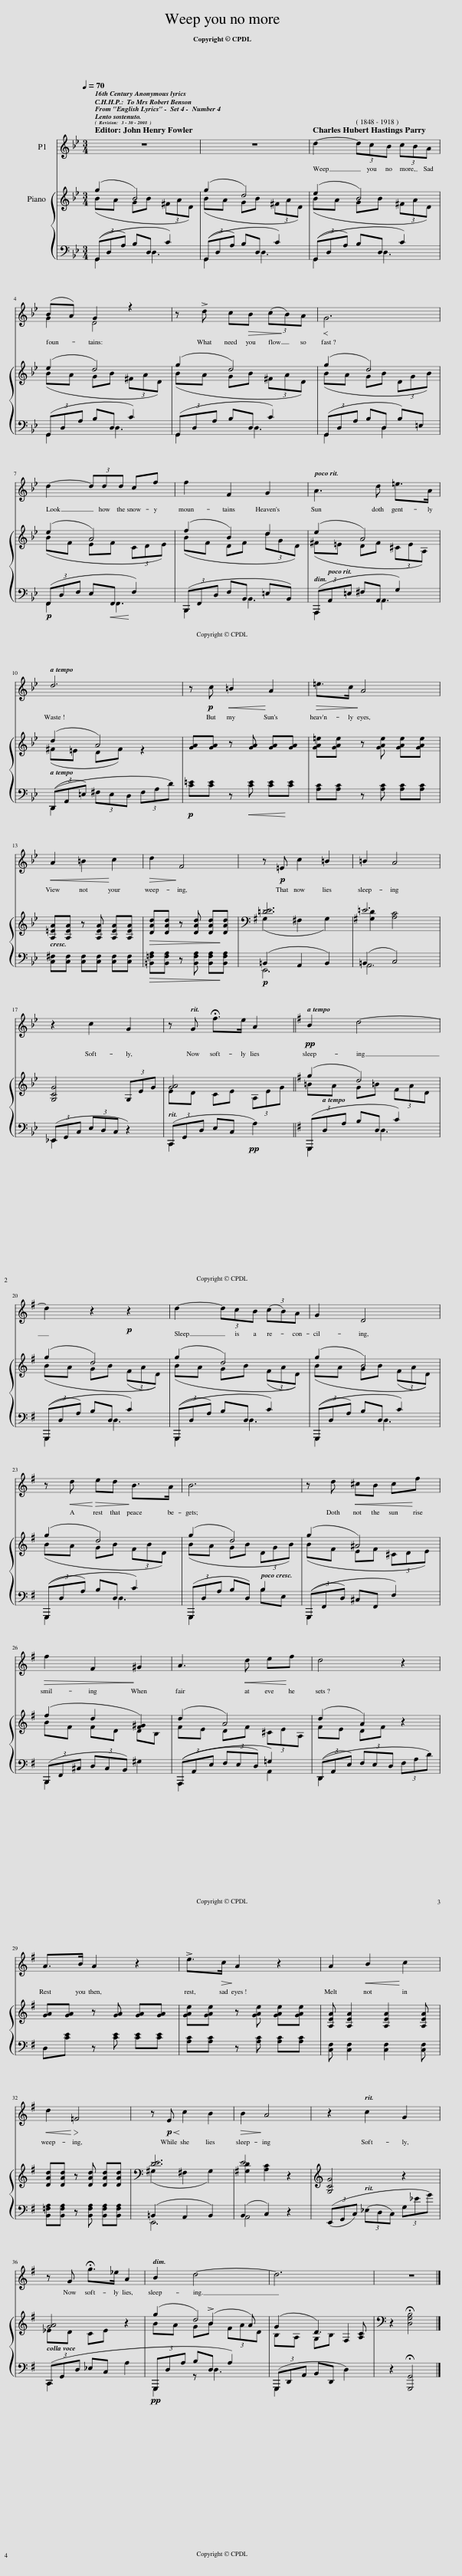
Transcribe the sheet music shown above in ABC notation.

X:1
%%score ( 1 2 ) { ( 3 4 5 ) ( 6 7 ) }
L:1/8
Q:1/4=70
M:3/4
I:linebreak $
K:Gmin
V:1 treble
V:2 treble
V:3 treble
V:4 treble
V:5 treble
V:6 bass
V:7 bass
V:1
 z6 | z6 | d2- (3dcB (3cBA |$ (BA) G2 z2 | z !>!d c!>(!B (3(c!>)!B)A | %5
!<(! G6!<)! |$ d2- (3ddd cf | f2 F2 G2 | A3 d =e>A |$ d6 | %10
 z!p! c!<(! =B2!<)! A2 |!>(! =e>c!>)! A4 |$!<(! A2 =B2!<)! c2 |!>(! d2!>)! F4 | z!p! =E c2 =B2 | %15
 =B2 A4 |$ z2 c2 G2 | z G !fermata!f>e A2 ||[K:G]!pp! B2 d4- |$ d2 z2!p! z2 | %20
 d2- (3dcB (3(cB)A | G2 D4 |$ z!<(! d!<)!!>(! ed!>)! B>A | B6 | z d!<(! ^cB c!<)!f |$ %25
!>(! f2 F2!>)! ^G2 | A3!<(! d e!<)!f | d4 z2 |$ A>B A2 z2 | !>!e>!>(!c!>)! A2 z2 | %30
 A2!<(! B2!<)! c2 |$!<(! d2!<)!!>)!!>(! =F4 | z!p!!<(! E!<)! c2 B2 |!>(! B2!>)! A4 | z2 c2 G2 |$ %35
 z G !fermata!g>_e A2 | B2 d4- | d6 | z6 |] %39
V:2
 x6 | x6 | x6 |$ G2 D4 | x6 | %5
 x6 |$ x6 | x6 | x6 |$ x6 | %10
 x6 | x6 |$ x6 | x6 | x6 | %15
 x6 |$ x6 | x6 ||[K:G] x6 |$ x6 | %20
 x6 | x6 |$ x6 | x6 | x6 |$ %25
 x6 | x6 | x6 |$ x6 | x6 | %30
 x6 |$ x6 | x6 | x6 | x6 |$ %35
 x6 | x6 | x6 | x6 |] %39
V:3
 (g2 B4) | (g2 d4) | (e2 B4) |$ (e2 d4) | (g2 d4) | %5
 (g2 d4) |$ (e2 A4) | (f2 B2) d2 | (e2 A4) |$ (d2 A4) | %10
 [GA][GA] z [GA] [GA][GA] | [GA=e][GAe] z [GAe] [GAe][GAe] |$ [A,=EA][A,EA] z [A,EA] [A,EA][A,EA] |!>(! [DAd][DAd] z [DAd] [DAd]!>)![DAd] | [=DE]6 | %15
 =E6 |$ [G,CG]4 (3G,EG | [GA]4 x2 ||[K:G] (g2 d4) |$ (g2 d4) | %20
 (g2 d4) | (g2 B4) |$ (g2 d4) | (g2 d4) | (g2 ^A4) |$ %25
 (f2 d2 [F^G]2) | (d2 A4) | (d2 A2) z2 |$ [GA][GA] z [GA] [GA][GA] | [GAe][GAe] z [GAe] [GAe][GAe] | %30
 [A,EA] [A,EA]2 [A,EA]2 [A,EA] |$ [DAd][DAd] z [DAd] [DAd][DAd] | [DE]6 | E4 z2 | [G,CG]4 z2 |$ %35
 [GA]4 z2 | (g2 d4) | (G2 D3) [A,C] | z2 !fermata![D,G,B,]4 |] %39
V:4
 (BA GB (3^FAD) | (BA GB (3^FAD) | (BA GB (3^FAD) |$ (BA GB (3^FAD) | (BA GB (3^FAD) | %5
 (BA GB (3DGB) |$ (BF EF (3CDE) | (BF DF (3dGD) | (^F=E DF (3^CEA,) |$ (^F=E DF) z2 | %10
 x6 | x6 |$ x6 | x6 | (^G,2 ^F,2 G,2) | %15
 [^G,D]2 [A,C]4 |$ x6 | ED CE (3A,EG ||[K:G] =BA G=B (3FAD |$ (BA GB (3(FAD)) | %20
 (BA GB (3(FAD)) | (BA GB (3(FAD)) |$ (BA GB (3FBD) | (BA GB (3DGB) | (BF EF (3^CDE) |$ %25
 BF FD DB, | FE DF (3^CEA, | FE DF x2 |$ x6 | x6 | %30
 x6 |$ x6 | (^G,2 ^F,2 G,2) | [^G,D]2 [A,C]2 x2 | x6 |$ %35
 _ED CE x2 | BA GB (3FAD | B,A, G,B, F,2 | x6 |] %39
V:5
 x6 | x6 | x6 |$ x6 | x6 | %5
 x6 |$ x6 | x6 | x6 |$ x6 | %10
 x6 | x6 |$ x6 | x6 | x6 | %15
 x6 |$ x6 | x6 ||[K:G] x6 |$ x6 | %20
 x6 | x6 |$ x6 | x6 | x6 |$ %25
 x6 | x6 | x6 |$ x6 | x6 | %30
 x6 |$ x6 | x6 | x6 | x6 |$ %35
 x6 | x2 x (!>!B2 A) | x6 | x6 |] %39
V:6
 (3((G,,D,A,) B,D, C2) | (3((G,,D,A,) B,D, C2) | (3((G,,D,A,) B,D, C2) |$ (3(G,,D,A, B,D, C2) | (3(G,,D,A, B,D, C2) | %5
 (3(G,,D,A, B,D, B,)=E, |$!p! (3(F,,D,F, E,!<(!F,,!<)! F,2) | (3(B,,,F,,D, F,B,, =E,B,,) | (3(A,,,A,,=E, ^F,A,, G,2) |$ (3((D,,A,,=E,) (3^F,E,D, (3F,A,D) | %10
!p! [C=E][CE] z!<(! [CE] [CE]!<)![CE] | [A,C][A,C] z [A,C] [A,C][A,C] |$ [C,^F,][C,F,] [C,F,][C,F,] [C,F,][C,F,] |!>(! [=B,,=F,A,][B,,F,A,] z [B,,F,A,] [B,,F,A,]!>)![B,,F,A,] |!p! (=B,,2 A,,2 B,,2) | %15
 (=B,,2 C,4) |$ (3(E,,G,,C, (3E,D,C, z2) | (3(C,,G,,D, E,C,!pp! A,2) ||[K:G] (3(G,,,D,A, B,D, C2) |$ (3((G,,,D,A,) B,D, C2) | %20
 (3((G,,,D,A,) B,D, C2) | (3((G,,,D,A,) B,D, C2) |$ (3((G,,,D,A,) B,D, C2) | (3(G,,,D,A, B,D,) B,E, | (3((G,,,F,,D,) ^C,F,, F,2) |$ %25
 (3(B,,,F,,^C, (3D,C,B,,) ^G,2 | (3((A,,,A,,E, (3F,E,D,) =G,2) | (3((D,,A,,E,) (3F,E,D, (3F,A,D) |$ D,[CE] z [CE] [CE][CE] | [A,C][A,C] z [A,C] [A,C][A,C] | %30
 [C,F,] [C,F,]2 [C,F,]2 [C,F,] |$ [B,,=F,A,][B,,F,A,] z [B,,F,A,] [B,,F,A,][B,,F,A,] | (=B,,2 A,,2 B,,2) | (B,,2 C,2) z2 | (3((E,,G,,C,) (3(_E,D,C,) (3G,_EG) |$ %35
 (3(C,,G,,D, _E,C, A,2 |!pp! (3G,,,D,A, B,D, A,2) | (3(G,,,D,,A,, B,,D,, D,2) | z2 !fermata![G,,,G,,]4 |] %39
V:7
 G,,2 x D,3 | G,,2 x D,3 | G,,2 x D,3 |$ G,,2 x D,3 | G,,2 x D,3 | %5
 G,,2 x D,2 x |$ F,,2 x F,,3 | B,,,2 x B,,3 | A,,,2 x A,,3 |$ D,,2 x4 | %10
 x6 | x6 |$ x6 | x6 | E,,6 | %15
 A,,6 |$ _E,,2 x2 x2 | C,,2 x x3 ||[K:G] G,,,2 x D,3 |$ G,,,2 x D,3 | %20
 G,,,2 x D,3 | G,,,2 x D,3 |$ G,,,2 x D,3 | G,,,2 x2 B,2 | G,,,2 x x3 |$ %25
 B,,,2 x x3 | A,,,2 x x A,,2 | D,,2 x x x2 |$ x6 | x6 | %30
 x6 |$ x6 | E,,6 | A,,4 x2 | x6 |$ %35
 C,,2 x2 x2 | G,,,2 z D,3 | G,,,2 x4 | x6 |] %39
